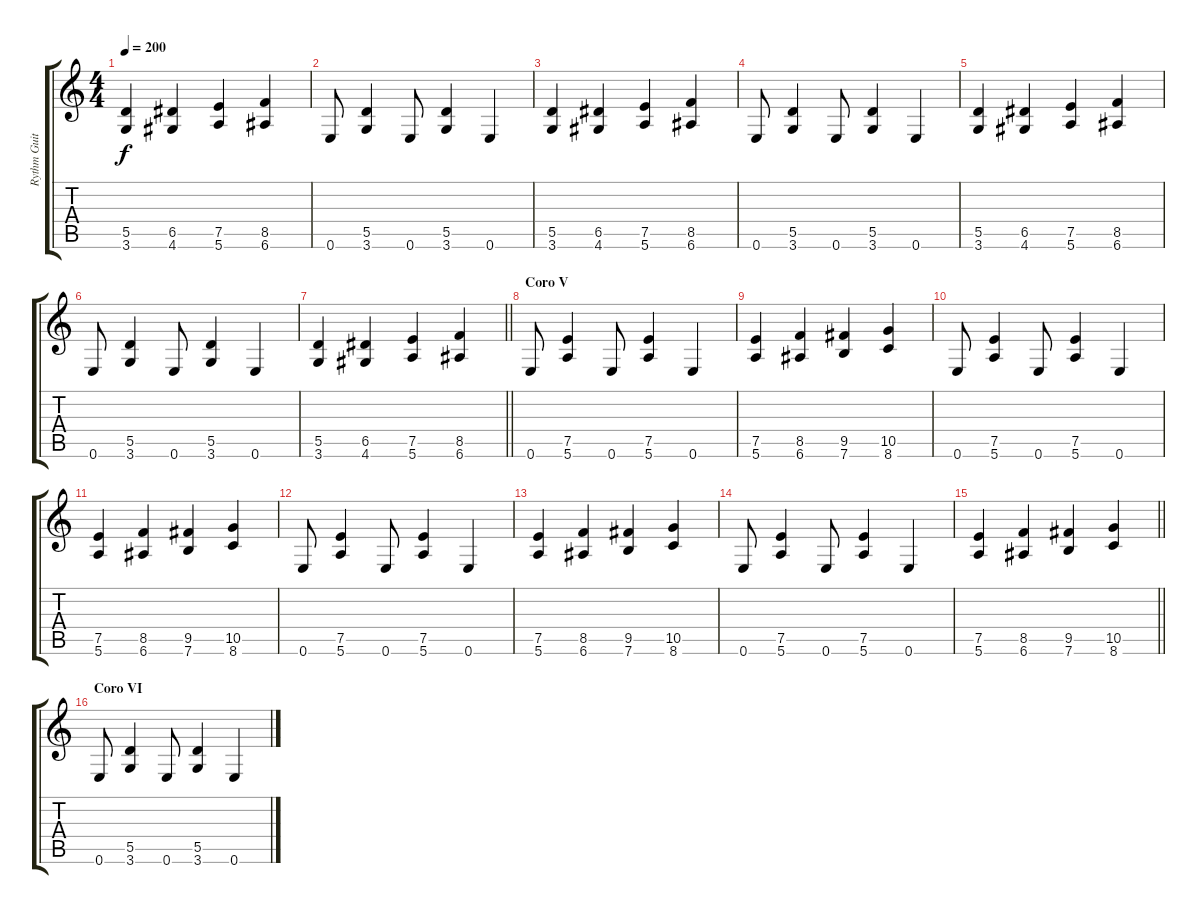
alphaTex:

\track ("Rythm Guitar" "Rythm Guit") {instrument distortionguitar}
\staff {score tabs}
\tuning (E4 B3 G3 D3 A2 E2) {hide}
\ts (4 4)
\tempo 200
\clef g2
\ks c
(5.5 3.6).4{dy f} (6.5 4.6).4 (7.5 5.6).4 (8.5 6.6).4 |
0.6.8 (5.5 3.6).4 0.6.8 (5.5 3.6).4 0.6.4 |
(5.5 3.6).4 (6.5 4.6).4 (7.5 5.6).4 (8.5 6.6).4 |
0.6.8 (5.5 3.6).4 0.6.8 (5.5 3.6).4 0.6.4 |
(5.5 3.6).4 (6.5 4.6).4 (7.5 5.6).4 (8.5 6.6).4 |
0.6.8 (5.5 3.6).4 0.6.8 (5.5 3.6).4 0.6.4 |
\barLineRight lightlight
(5.5 3.6).4 (6.5 4.6).4 (7.5 5.6).4 (8.5 6.6).4 |
\section ("" "Coro V")
0.6.8 (7.5 5.6).4 0.6.8 (7.5 5.6).4 0.6.4 |
(7.5 5.6).4 (8.5 6.6).4 (9.5 7.6).4 (10.5 8.6).4 |
0.6.8 (7.5 5.6).4 0.6.8 (7.5 5.6).4 0.6.4 |
(7.5 5.6).4 (8.5 6.6).4 (9.5 7.6).4 (10.5 8.6).4 |
0.6.8 (7.5 5.6).4 0.6.8 (7.5 5.6).4 0.6.4 |
(7.5 5.6).4 (8.5 6.6).4 (9.5 7.6).4 (10.5 8.6).4 |
0.6.8 (7.5 5.6).4 0.6.8 (7.5 5.6).4 0.6.4 |
\barLineRight lightlight
(7.5 5.6).4 (8.5 6.6).4 (9.5 7.6).4 (10.5 8.6).4 |
\section ("" "Coro VI")
0.6.8 (5.5 3.6).4 0.6.8 (5.5 3.6).4 0.6.4
